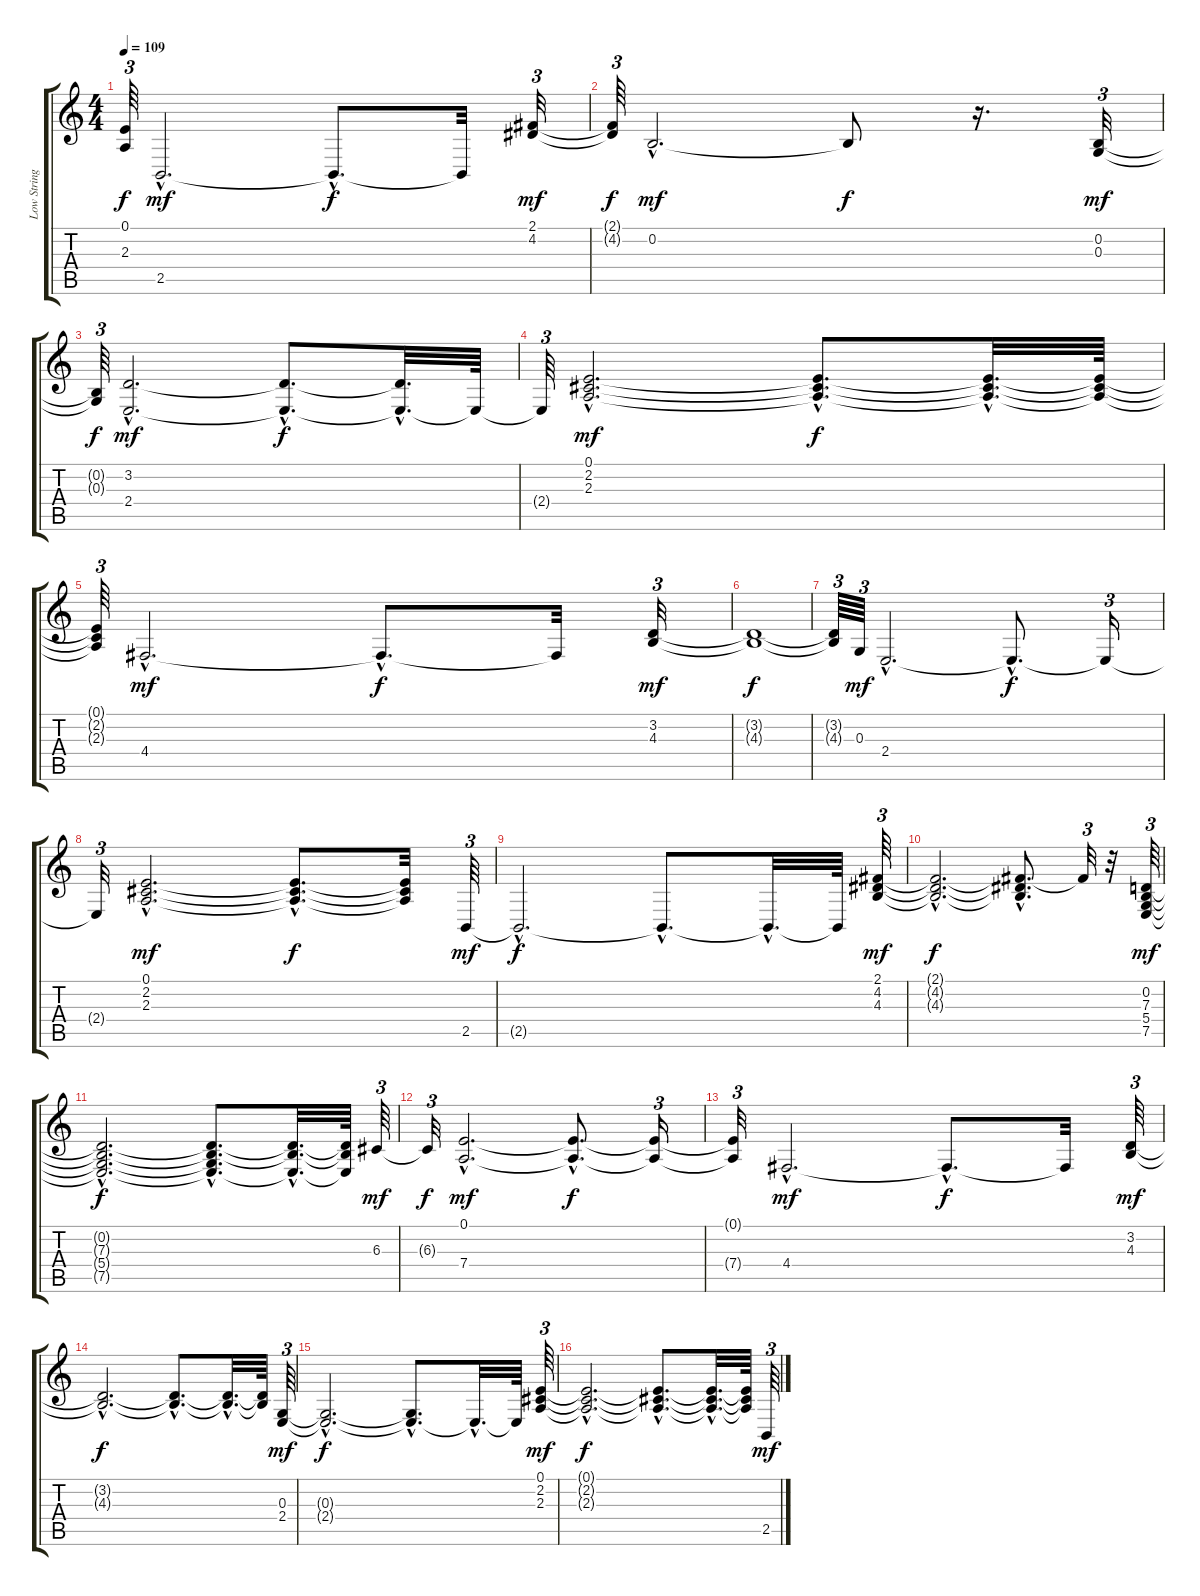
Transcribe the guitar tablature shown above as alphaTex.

\track ("Low Strings" "Low String") {instrument synthstrings1}
\staff {score tabs}
\tuning (E4 B3 G3 D3 A2 E2) {hide}
\ts (4 4)
\tempo 109
\clef g2
\ks c
(0.1{t} 2.3{t}).64{tu (3 2) dy f} 2.5{hac}.2{d dy mf} 2.5{hac t}.8{d dy f} 2.5{t}.32 (2.1 4.2).32{tu (3 2) dy mf} |
(2.1{t} 4.2{t}).64{tu (3 2) dy f} 0.2{hac}.2{d dy mf} 0.2{t}.8{dy f} r.16{d} (0.2 0.3).32{tu (3 2) dy mf} |
(0.2{t} 0.3{t}).64{tu (3 2) dy f} (3.2{hac} 2.4{hac}).2{d dy mf} (3.2{hac t} 2.4{hac t}).8{d dy f} (3.2{hac t} 2.4{hac t}).32{d} 2.4{t}.64 |
2.4{t}.64{tu (3 2)} (0.1{hac} 2.2{hac} 2.3{hac}).2{d dy mf} (0.1{hac t} 2.2{hac t} 2.3{hac t}).8{d dy f} (0.1{hac t} 2.2{hac t} 2.3{hac t}).32{d} (0.1{t} 2.2{t} 2.3{t}).64 |
(0.1{t} 2.2{t} 2.3{t}).64{tu (3 2)} 4.4{hac}.2{d dy mf} 4.4{hac t}.8{d dy f} 4.4{t}.32 (3.2 4.3).32{tu (3 2) dy mf} |
(3.2{t} 4.3{t}).1{dy f} |
(3.2{t} 4.3{t}).64{tu (3 2)} 0.3.64{tu (3 2) dy mf} 2.4{hac}.2{d} 2.4{hac t}.8{d dy f} 2.4{t}.16{tu (3 2)} |
2.4{t}.32{tu (3 2)} (0.1{hac} 2.2{hac} 2.3{hac}).2{d dy mf} (0.1{hac t} 2.2{hac t} 2.3{hac t}).8{d dy f} (0.1{t} 2.2{t} 2.3{t}).32 2.5.64{tu (3 2) dy mf} |
2.5{hac t}.2{d dy f} 2.5{hac t}.8{d} 2.5{hac t}.32{d} 2.5{t}.64 (2.1 4.2 4.3).64{tu (3 2) dy mf} |
(2.1{hac t} 4.2{hac t} 4.3{hac t}).2{d dy f} (2.1{hac t} 4.2{hac t} 4.3{hac t}).8{d} 2.1{t}.32{tu (3 2)} r.32 (0.2 7.3 5.4 7.5).64{tu (3 2) dy mf} |
(0.2{hac t} 7.3{hac t} 5.4{hac t} 7.5{hac t}).2{d dy f} (0.2{hac t} 7.3{hac t} 5.4{hac t} 7.5{hac t}).8{d} (0.2{hac t} 7.3{hac t} 7.5{hac t}).32{d} (0.2{t} 7.3{t} 7.5{t}).64 6.3.64{tu (3 2) dy mf} |
6.3{t}.32{tu (3 2) dy f} (0.1{hac} 7.4{hac}).2{d dy mf} (0.1{hac t} 7.4{hac t}).8{d dy f} (0.1{t} 7.4{t}).16{tu (3 2)} |
(0.1{t} 7.4{t}).32{tu (3 2)} 4.4{hac}.2{d dy mf} 4.4{hac t}.8{d dy f} 4.4{t}.32 (3.2 4.3).64{tu (3 2) dy mf} |
(3.2{hac t} 4.3{hac t}).2{d dy f} (3.2{hac t} 4.3{hac t}).8{d} (3.2{hac t} 4.3{hac t}).32{d} (3.2{t} 4.3{t}).64 (0.3 2.4).64{tu (3 2) dy mf} |
(0.3{hac t} 2.4{hac t}).2{d dy f} (0.3{hac t} 2.4{hac t}).8{d} 2.4{hac t}.32{d} 2.4{t}.64 (0.1 2.2 2.3).64{tu (3 2) dy mf} |
(0.1{hac t} 2.2{hac t} 2.3{hac t}).2{d dy f} (0.1{hac t} 2.2{hac t} 2.3{hac t}).8{d} (0.1{hac t} 2.2{hac t} 2.3{hac t}).32{d} (0.1{t} 2.2{t} 2.3{t}).64 2.5.64{tu (3 2) dy mf}
